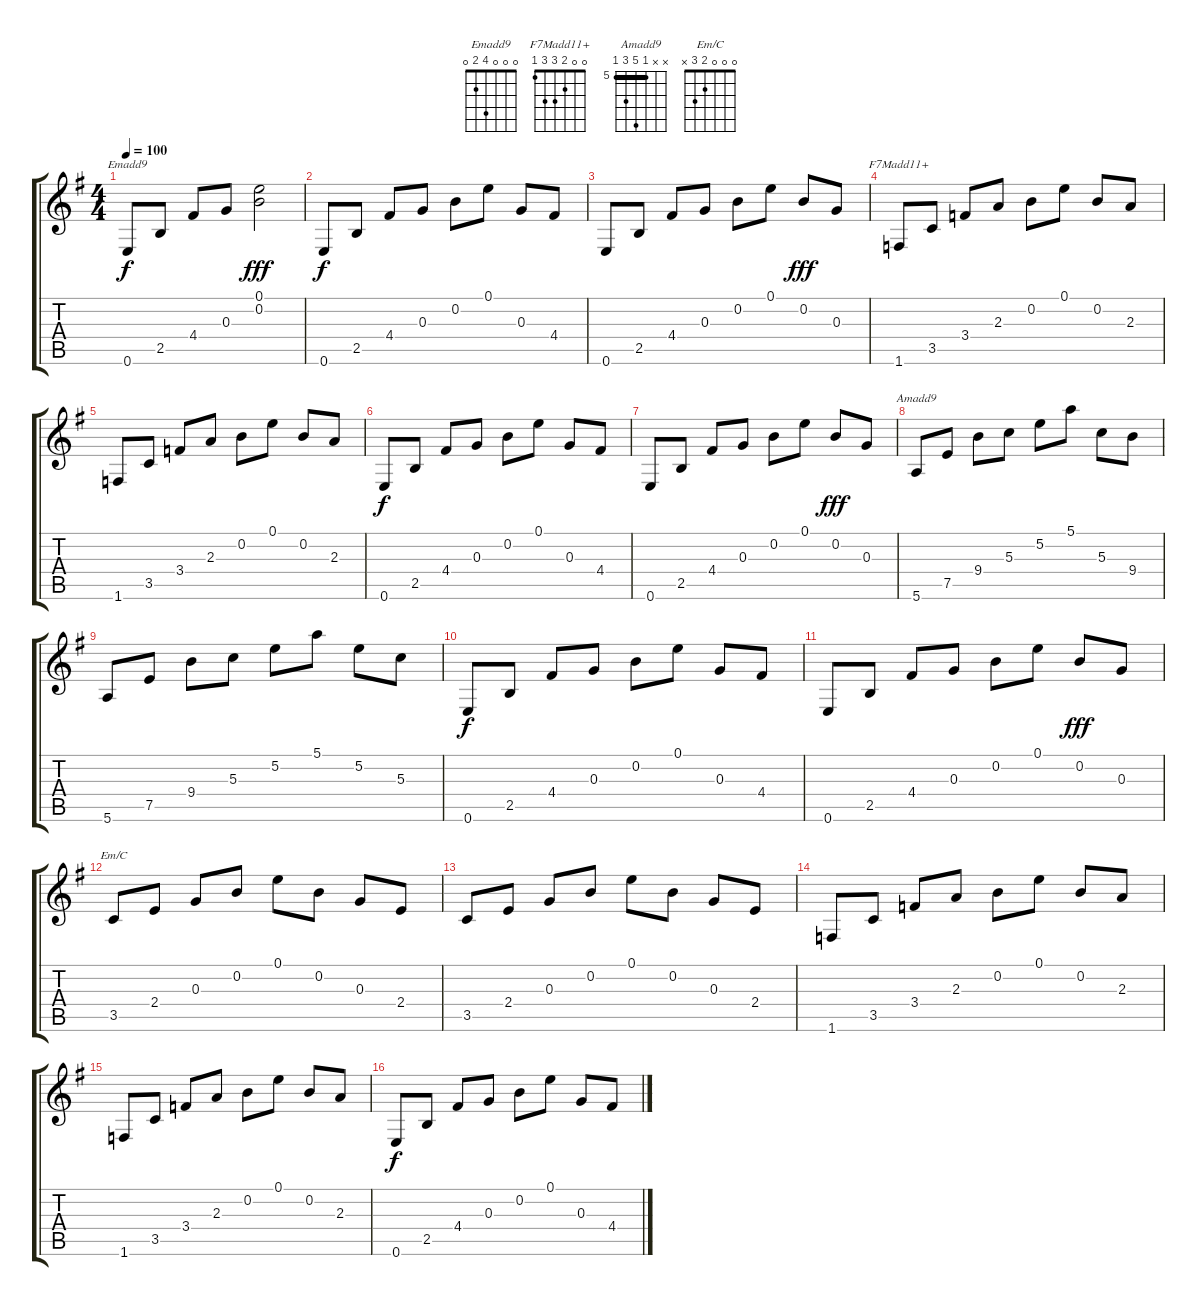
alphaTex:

\track "" {instrument acousticguitarsteel}
\staff {score tabs}
\tuning (E4 B3 G3 D3 A2 E2) {hide}
\chord ("Emadd9" 0 0 0 4 2 0)
\chord ("F7Madd11+" 0 0 2 3 3 1)
\chord ("Amadd9" x x 5 9 7 5) {firstfret 5 barre 5}
\chord ("Em/C" 0 0 0 2 3 x)
\ts (4 4)
\tempo 100
\clef g2
\ks g
0.6.8{ch "Emadd9" dy f} 2.5.8 4.4.8 0.3.8 (0.1 0.2).2{dy fff} |
0.6.8{dy f} 2.5.8 4.4.8 0.3.8 0.2.8 0.1.8 0.3.8 4.4.8 |
0.6.8 2.5.8 4.4.8 0.3.8 0.2.8 0.1.8 0.2.8{dy fff} 0.3.8 |
1.6.8{ch "F7Madd11+"} 3.5.8 3.4.8 2.3.8 0.2.8 0.1.8 0.2.8 2.3.8 |
1.6.8 3.5.8 3.4.8 2.3.8 0.2.8 0.1.8 0.2.8 2.3.8 |
0.6.8{dy f} 2.5.8 4.4.8 0.3.8 0.2.8 0.1.8 0.3.8 4.4.8 |
0.6.8 2.5.8 4.4.8 0.3.8 0.2.8 0.1.8 0.2.8{dy fff} 0.3.8 |
5.6.8{ch "Amadd9"} 7.5.8 9.4.8 5.3.8 5.2.8 5.1.8 5.3.8 9.4.8 |
5.6.8 7.5.8 9.4.8 5.3.8 5.2.8 5.1.8 5.2.8 5.3.8 |
0.6.8{dy f} 2.5.8 4.4.8 0.3.8 0.2.8 0.1.8 0.3.8 4.4.8 |
0.6.8 2.5.8 4.4.8 0.3.8 0.2.8 0.1.8 0.2.8{dy fff} 0.3.8 |
3.5.8{ch "Em/C"} 2.4.8 0.3.8 0.2.8 0.1.8 0.2.8 0.3.8 2.4.8 |
3.5.8 2.4.8 0.3.8 0.2.8 0.1.8 0.2.8 0.3.8 2.4.8 |
1.6.8 3.5.8 3.4.8 2.3.8 0.2.8 0.1.8 0.2.8 2.3.8 |
1.6.8 3.5.8 3.4.8 2.3.8 0.2.8 0.1.8 0.2.8 2.3.8 |
0.6.8{dy f} 2.5.8 4.4.8 0.3.8 0.2.8 0.1.8 0.3.8 4.4.8
